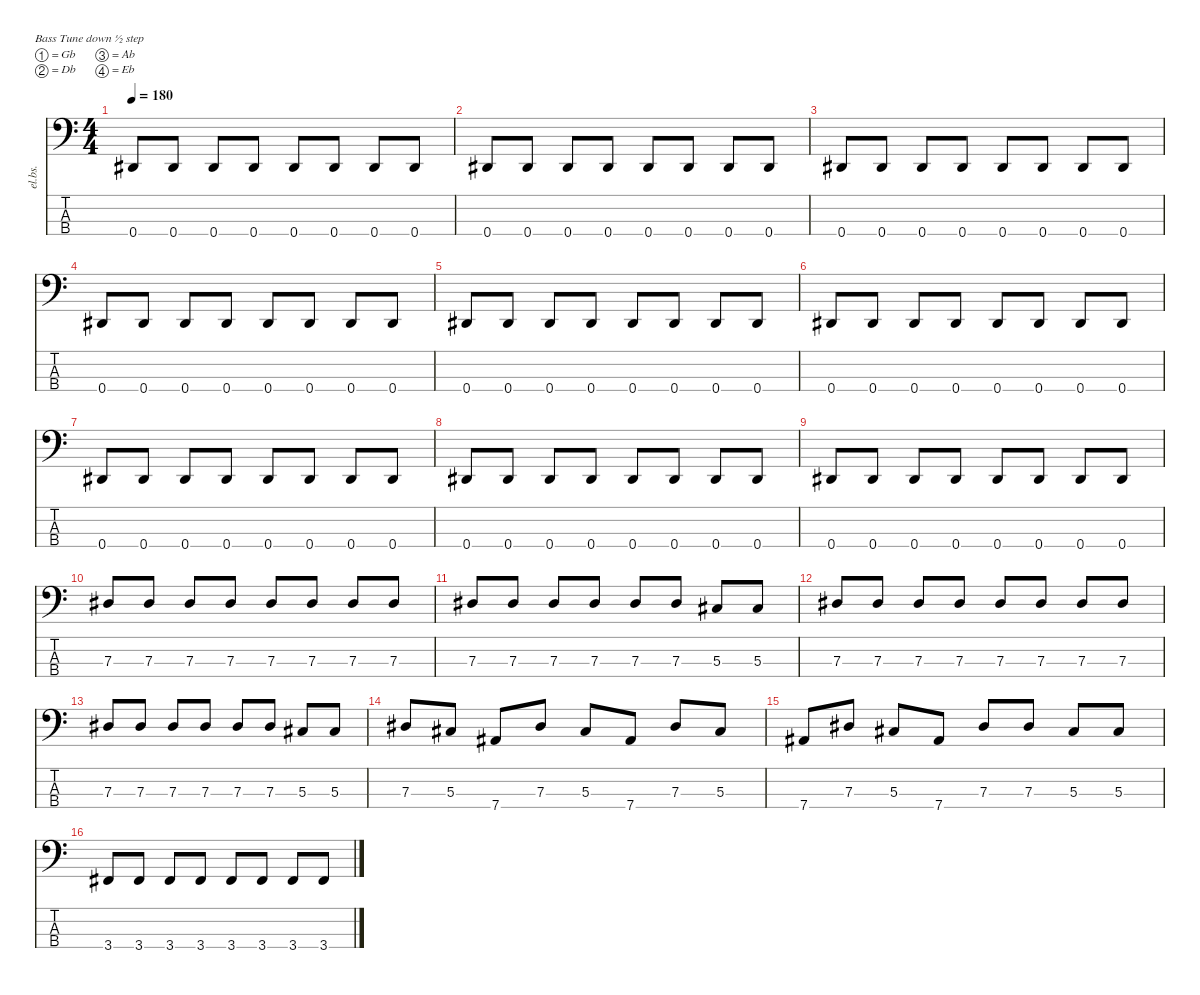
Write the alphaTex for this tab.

\defaultSystemsLayout 4
\hideDynamics
\bracketExtendMode nobrackets
\otherSystemsTrackNameOrientation horizontal
\track ("Bass" "el.bs.") {instrument electricbassfinger}
\staff {score tabs}
\tuning (Gb2 Db2 Ab1 Eb1)
\ts (4 4)
\tempo 180
\clef f4
\ks c
0.4{acc #}.8{dy f beam Up} 0.4{acc #}.8{beam Up} 0.4{acc #}.8{beam Up} 0.4{acc #}.8{beam Up} 0.4{acc #}.8{beam Up} 0.4{acc #}.8{beam Up} 0.4{acc #}.8{beam Up} 0.4{acc #}.8{beam Up} |
0.4{acc #}.8{beam Up} 0.4{acc #}.8{beam Up} 0.4{acc #}.8{beam Up} 0.4{acc #}.8{beam Up} 0.4{acc #}.8{beam Up} 0.4{acc #}.8{beam Up} 0.4{acc #}.8{beam Up} 0.4{acc #}.8{beam Up} |
0.4{acc #}.8{beam Up} 0.4{acc #}.8{beam Up} 0.4{acc #}.8{beam Up} 0.4{acc #}.8{beam Up} 0.4{acc #}.8{beam Up} 0.4{acc #}.8{beam Up} 0.4{acc #}.8{beam Up} 0.4{acc #}.8{beam Up} |
0.4{acc #}.8{beam Up} 0.4{acc #}.8{beam Up} 0.4{acc #}.8{beam Up} 0.4{acc #}.8{beam Up} 0.4{acc #}.8{beam Up} 0.4{acc #}.8{beam Up} 0.4{acc #}.8{beam Up} 0.4{acc #}.8{beam Up} |
0.4{acc #}.8{beam Up} 0.4{acc #}.8{beam Up} 0.4{acc #}.8{beam Up} 0.4{acc #}.8{beam Up} 0.4{acc #}.8{beam Up} 0.4{acc #}.8{beam Up} 0.4{acc #}.8{beam Up} 0.4{acc #}.8{beam Up} |
0.4{acc #}.8{beam Up} 0.4{acc #}.8{beam Up} 0.4{acc #}.8{beam Up} 0.4{acc #}.8{beam Up} 0.4{acc #}.8{beam Up} 0.4{acc #}.8{beam Up} 0.4{acc #}.8{beam Up} 0.4{acc #}.8{beam Up} |
0.4{acc #}.8{beam Up} 0.4{acc #}.8{beam Up} 0.4{acc #}.8{beam Up} 0.4{acc #}.8{beam Up} 0.4{acc #}.8{beam Up} 0.4{acc #}.8{beam Up} 0.4{acc #}.8{beam Up} 0.4{acc #}.8{beam Up} |
0.4{acc #}.8{beam Up} 0.4{acc #}.8{beam Up} 0.4{acc #}.8{beam Up} 0.4{acc #}.8{beam Up} 0.4{acc #}.8{beam Up} 0.4{acc #}.8{beam Up} 0.4{acc #}.8{beam Up} 0.4{acc #}.8{beam Up} |
0.4{acc #}.8{beam Up} 0.4{acc #}.8{beam Up} 0.4{acc #}.8{beam Up} 0.4{acc #}.8{beam Up} 0.4{acc #}.8{beam Up} 0.4{acc #}.8{beam Up} 0.4{acc #}.8{beam Up} 0.4{acc #}.8{beam Up} |
7.3{acc #}.8{dy mf beam Up} 7.3{acc #}.8{beam Up} 7.3{acc #}.8{beam Up} 7.3{acc #}.8{beam Up} 7.3{acc #}.8{beam Up} 7.3{acc #}.8{beam Up} 7.3{acc #}.8{beam Up} 7.3{acc #}.8{beam Up} |
7.3{acc #}.8{beam Up} 7.3{acc #}.8{beam Up} 7.3{acc #}.8{beam Up} 7.3{acc #}.8{beam Up} 7.3{acc #}.8{beam Up} 7.3{acc #}.8{beam Up} 5.3{acc #}.8{beam Up} 5.3{acc #}.8{beam Up} |
7.3{acc #}.8{beam Up} 7.3{acc #}.8{beam Up} 7.3{acc #}.8{beam Up} 7.3{acc #}.8{beam Up} 7.3{acc #}.8{beam Up} 7.3{acc #}.8{beam Up} 7.3{acc #}.8{beam Up} 7.3{acc #}.8{beam Up} |
7.3{acc #}.8{beam Up} 7.3{acc #}.8{beam Up} 7.3{acc #}.8{beam Up} 7.3{acc #}.8{beam Up} 7.3{acc #}.8{beam Up} 7.3{acc #}.8{beam Up} 5.3{acc #}.8{beam Up} 5.3{acc #}.8{beam Up} |
7.3{acc #}.8{beam Up} 5.3{acc #}.8{beam Up} 7.4{acc #}.8{beam Up} 7.3{acc #}.8{beam Up} 5.3{acc #}.8{beam Up} 7.4{acc #}.8{beam Up} 7.3{acc #}.8{beam Up} 5.3{acc #}.8{beam Up} |
7.4{acc #}.8{beam Up} 7.3{acc #}.8{beam Up} 5.3{acc #}.8{beam Up} 7.4{acc #}.8{beam Up} 7.3{acc #}.8{beam Up} 7.3{acc #}.8{beam Up} 5.3{acc #}.8{beam Up} 5.3{acc #}.8{beam Up} |
3.4{acc #}.8{beam Up} 3.4{acc #}.8{beam Up} 3.4{acc #}.8{beam Up} 3.4{acc #}.8{beam Up} 3.4{acc #}.8{beam Up} 3.4{acc #}.8{beam Up} 3.4{acc #}.8{beam Up} 3.4{acc #}.8{beam Up}
